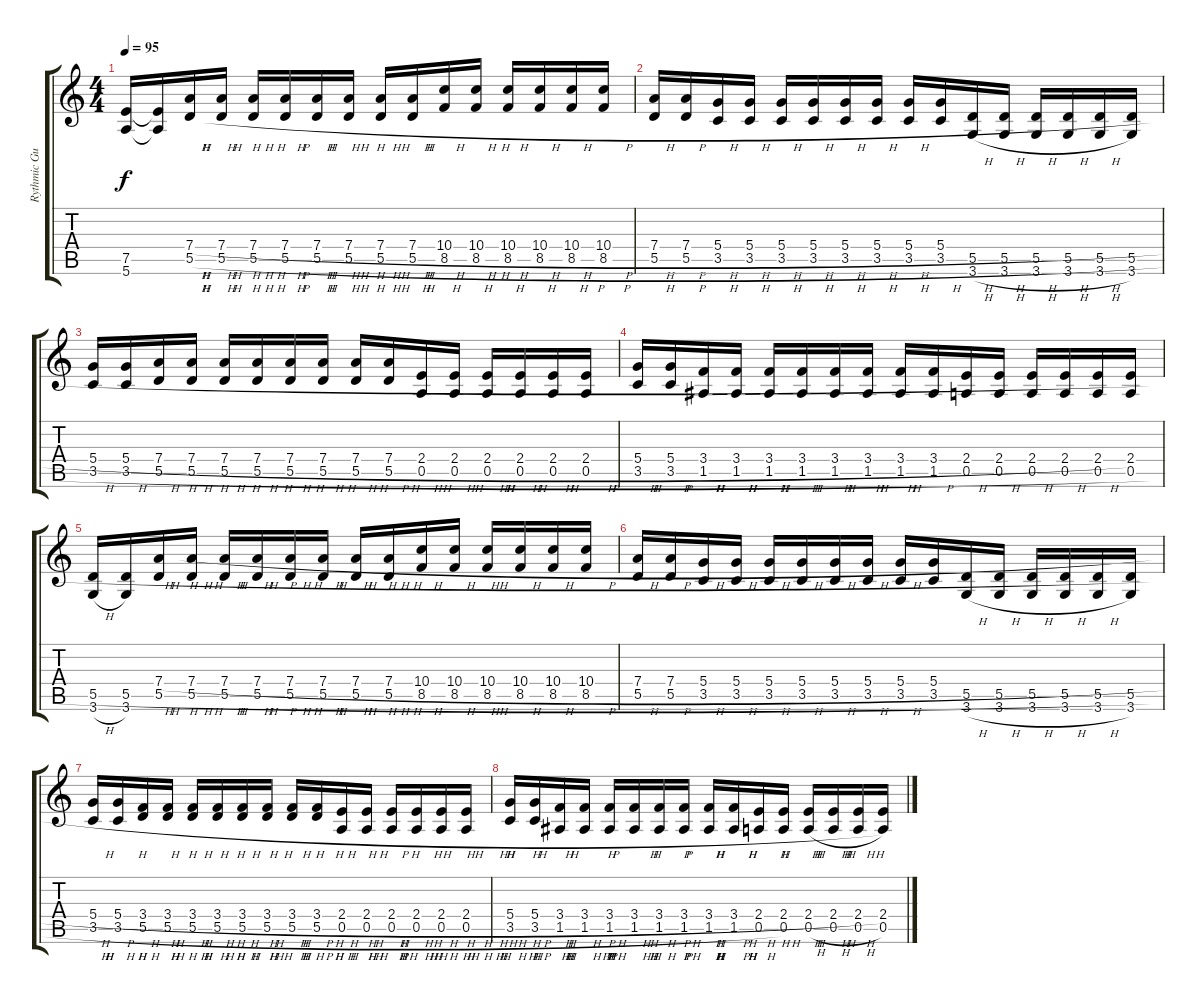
\track ("Rythmic Guitar" "Rythmic Gu") {instrument distortionguitar}
\staff {score tabs}
\tuning (E4 B3 G3 D3 A2 E2) {hide}
\ts (4 4)
\tempo 95
\clef g2
\ks c
(7.5{t} 5.6{t}).16{dy f} (7.5{t} 5.6{t}).16 (7.4{h} 5.5{h}).16 (7.4{h} 5.5{h}).16 (7.4{h} 5.5{h}).16 (7.4{h} 5.5{h}).16 (7.4{h} 5.5{h}).16 (7.4{h} 5.5{h}).16 (7.4{h} 5.5{h}).16 (7.4{h} 5.5{h}).16 (10.4{h} 8.5{h}).16 (10.4{h} 8.5{h}).16 (10.4{h} 8.5{h}).16 (10.4{h} 8.5{h}).16 (10.4{h} 8.5{h}).16 (10.4{h} 8.5{h}).16 |
(7.4{h} 5.5{h}).16 (7.4{h} 5.5{h}).16 (5.4{h} 3.5{h}).16 (5.4{h} 3.5{h}).16 (5.4{h} 3.5{h}).16 (5.4{h} 3.5{h}).16 (5.4{h} 3.5{h}).16 (5.4{h} 3.5{h}).16 (5.4{h} 3.5{h}).16 (5.4{h} 3.5{h}).16 (5.5{h} 3.6{h}).16 (5.5{h} 3.6{h}).16 (5.5{h} 3.6{h}).16 (5.5{h} 3.6{h}).16 (5.5{h} 3.6{h}).16 (5.5{h} 3.6).16 |
(5.4{h} 3.5{h}).16 (5.4{h} 3.5{h}).16 (7.4{h} 5.5{h}).16 (7.4{h} 5.5{h}).16 (7.4{h} 5.5{h}).16 (7.4{h} 5.5{h}).16 (7.4{h} 5.5{h}).16 (7.4{h} 5.5{h}).16 (7.4{h} 5.5{h}).16 (7.4{h} 5.5{h}).16 (2.4{h} 0.5{h}).16 (2.4{h} 0.5{h}).16 (2.4{h} 0.5{h}).16 (2.4{h} 0.5{h}).16 (2.4{h} 0.5{h}).16 (2.4{h} 0.5{h}).16 |
(5.4{h} 3.5{h}).16 (5.4{h} 3.5{h}).16 (3.4{h} 1.5{h}).16 (3.4{h} 1.5{h}).16 (3.4{h} 1.5{h}).16 (3.4{h} 1.5{h}).16 (3.4{h} 1.5{h}).16 (3.4{h} 1.5{h}).16 (3.4{h} 1.5{h}).16 (3.4{h} 1.5{h}).16 (2.4{h} 0.5{h}).16 (2.4{h} 0.5{h}).16 (2.4{h} 0.5{h}).16 (2.4{h} 0.5{h}).16 (2.4{h} 0.5{h}).16 (2.4 0.5{h}).16 |
(5.5{h} 3.6{h}).16 (5.5{h} 3.6).16 (7.4{h} 5.5{h}).16 (7.4{h} 5.5{h}).16 (7.4{h} 5.5{h}).16 (7.4{h} 5.5{h}).16 (7.4{h} 5.5{h}).16 (7.4{h} 5.5{h}).16 (7.4{h} 5.5{h}).16 (7.4{h} 5.5{h}).16 (10.4{h} 8.5{h}).16 (10.4{h} 8.5{h}).16 (10.4{h} 8.5{h}).16 (10.4{h} 8.5{h}).16 (10.4{h} 8.5{h}).16 (10.4{h} 8.5{h}).16 |
(7.4{h} 5.5{h}).16 (7.4{h} 5.5{h}).16 (5.4{h} 3.5{h}).16 (5.4{h} 3.5{h}).16 (5.4{h} 3.5{h}).16 (5.4{h} 3.5{h}).16 (5.4{h} 3.5{h}).16 (5.4{h} 3.5{h}).16 (5.4{h} 3.5{h}).16 (5.4{h} 3.5{h}).16 (5.5{h} 3.6{h}).16 (5.5{h} 3.6{h}).16 (5.5{h} 3.6{h}).16 (5.5{h} 3.6{h}).16 (5.5{h} 3.6{h}).16 (5.5{h} 3.6).16 |
(5.4{h} 3.5{h}).16 (5.4{h} 3.5{h}).16 (3.4{h} 5.5{h}).16 (3.4{h} 5.5{h}).16 (3.4{h} 5.5{h}).16 (3.4{h} 5.5{h}).16 (3.4{h} 5.5{h}).16 (3.4{h} 5.5{h}).16 (3.4{h} 5.5{h}).16 (3.4{h} 5.5{h}).16 (2.4{h} 0.5{h}).16 (2.4{h} 0.5{h}).16 (2.4{h} 0.5{h}).16 (2.4{h} 0.5{h}).16 (2.4{h} 0.5{h}).16 (2.4{h} 0.5{h}).16 |
(5.4{h} 3.5{h}).16 (5.4{h} 3.5{h}).16 (3.4{h} 1.5{h}).16 (3.4{h} 1.5{h}).16 (3.4{h} 1.5{h}).16 (3.4{h} 1.5{h}).16 (3.4{h} 1.5{h}).16 (3.4{h} 1.5{h}).16 (3.4{h} 1.5{h}).16 (3.4{h} 1.5{h}).16 (2.4{h} 0.5{h}).16 (2.4{h} 0.5).16 (2.4{h} 0.5{h}).16 (2.4{h} 0.5{h}).16 (2.4{h} 0.5{h}).16 (2.4 0.5{h}).16
